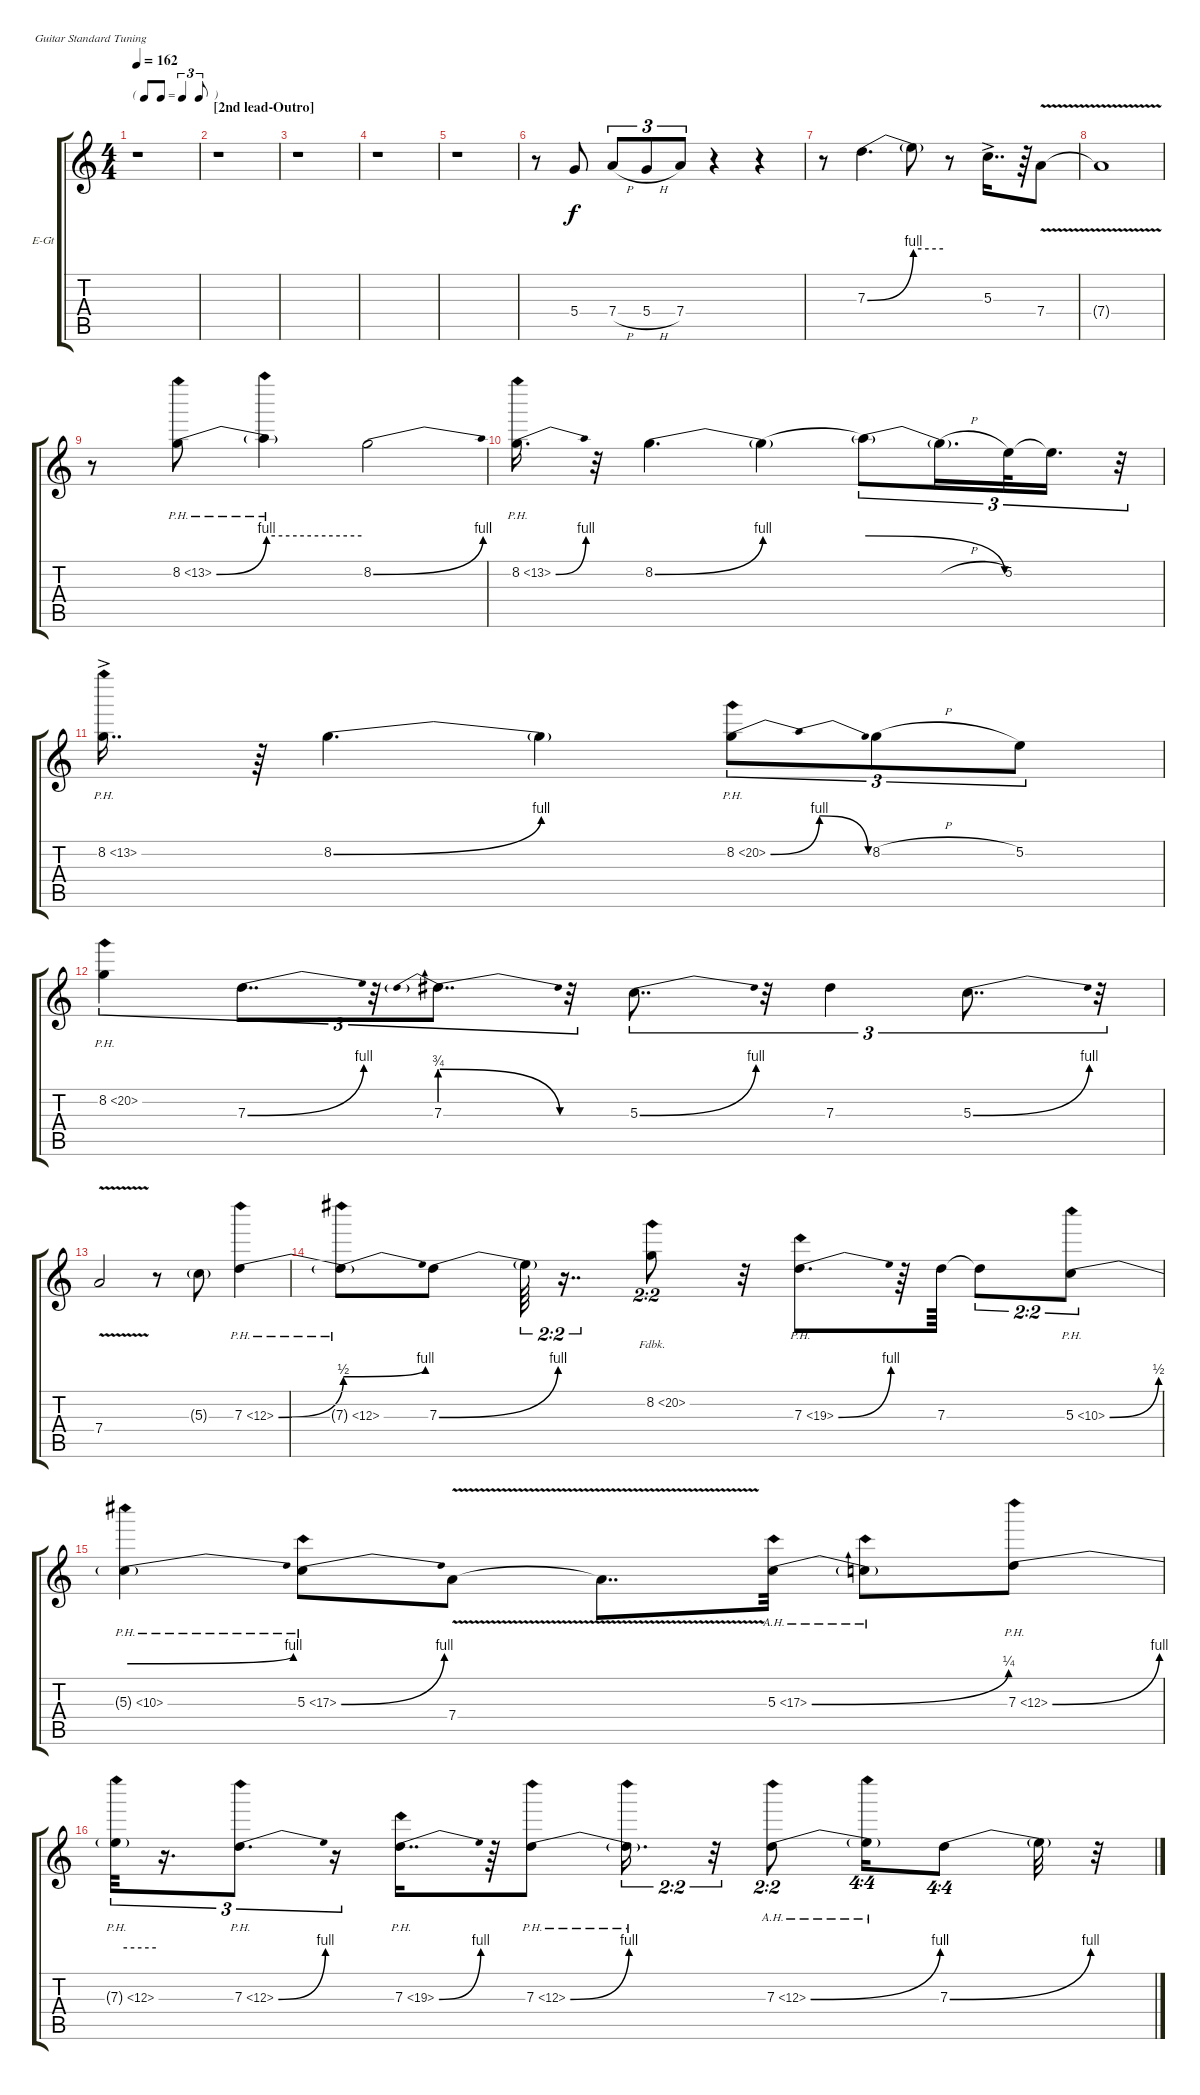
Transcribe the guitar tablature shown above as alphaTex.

\bracketExtendMode groupsimilarinstruments
\firstSystemTrackNameOrientation horizontal
\otherSystemsTrackNameOrientation horizontal
\track ("Solo Guitar" "E-Gt") {instrument overdrivenguitar}
\staff {score tabs}
\tuning (E4 B3 G3 D3 A2 E2)
\ts (4 4)
\tf triplet8th
\tempo 162
\clef g2
\ks c
r.1{dy f} |
\section ("" "[2nd lead-Outro]")
r.1 |
r.1 |
r.1 |
r.1 |
r.8 5.4.8 7.4{h}.8{tu (3 2)} 5.4{h}.8{tu (3 2)} 7.4.8{tu (3 2)} r.4 r.4 |
r.8 7.3{be (bend 0 0 60 4)}.4{d} 7.3{be (hold 0 4 60 4) t}.8 r.8 5.3{ac}.16{dd} r.64 7.4{v}.8 |
7.4{v t}.1 |
r.8 8.2{be (bend 0 0 60 4) ph 5}.8 8.2{be (hold 0 4 60 4) ph 5 t}.4 8.2{be (bend 0 0 25.8 4)}.2 |
8.2{be (bend 0 0 24.599999999999998 4) ph 5}.16{d} r.32 8.2{be (bend 0.6 0 37.8 4)}.4{d} 8.2{be (hold 0 0 60 0) t}.4 8.2{be (release 30 4 59.4 0) t}.8{tu (3 2)} 8.2{h t}.16{d tu (3 2)} 5.2.32{tu (3 2)} 5.2{t}.16{d tu (3 2)} r.32{tu (3 2)} |
8.2{ph 5 ac}.16{dd} r.64 8.2{be (bend 0.6 0 25.2 4)}.4{d} 8.2{be (hold 0 0 60 0) t}.4 8.2{be (bendrelease 0.6 0 13.799999999999999 4 43.8 4 59.4 0) ph 12}.8{tu (3 2)} 8.2{h}.8{tu (3 2)} 5.2.8{tu (3 2)} |
8.2{ph 12}.4{tu (3 2)} 7.3{be (bend 0 0 38.4 4)}.8{dd tu (3 2)} r.32{tu (3 2)} 7.3{be (prebendrelease 0 3 20.4 0)}.8{dd tu (3 2)} r.32{tu (3 2)} 5.3{be (bend 0 0 48 4)}.8{dd tu (3 2)} r.32{tu (3 2)} 7.3.4{tu (3 2)} 5.3{be (bend 0 0 49.199999999999996 4)}.8{dd tu (3 2)} r.32{tu (3 2)} |
7.4{v}.2 r.8 5.3{g}.8 7.3{be (bend 0 0 51 2) ph 5}.4 |
7.3{be (bend 0 2 27.599999999999998 4) ph 5 t}.8 7.3{be (bend 0 0 21.599999999999998 4)}.8 7.3{t}.64{tu (2 2)} r.16{dd tu (2 2)} 8.2{fh 12}.8{tu (2 2)} r.32 7.3{be (bend 0 0 60 4) ph 12}.8{d} r.64 7.3.64 7.3{t}.8{tu (2 2)} 5.3{be (bend 0 0 46.199999999999996 2) ph 5}.8{tu (2 2)} |
5.3{be (bend 0 2 32.4 4) ph 5 t}.4 5.3{be (bend 0 0 60 4) ph 12}.8 7.4{v}.8 7.4{v t}.8{dd} 5.3{be (bend 0 0 47.4 1) ah 12}.32 5.3{ah 12 t}.8 7.3{be (bend 0 0 59.4 4) ph 5}.8 |
7.3{be (hold 0 4 60 4) ph 5 t}.32{tu (3 2)} r.16{d tu (3 2)} 7.3{be (bend 0 0 60 4) ph 5}.8{d tu (3 2)} r.16{tu (3 2)} 7.3{be (bend 24.599999999999998 0 51.6 4) ph 12}.16{dd} r.64 7.3{be (bend 22.2 0 44.4 4) ph 5}.8 7.3{be (hold 0 0 60 0) ph 5 t}.16{d tu (2 2)} r.32{tu (2 2)} 7.3{be (bend 0 0 60 4) ah 5}.8{tu (2 2)} 7.3{ah 5 t}.16{tu (4 4)} 7.3{be (bend 0 0 60 4)}.8{tu (4 4)} 7.3{t}.32 r.32
